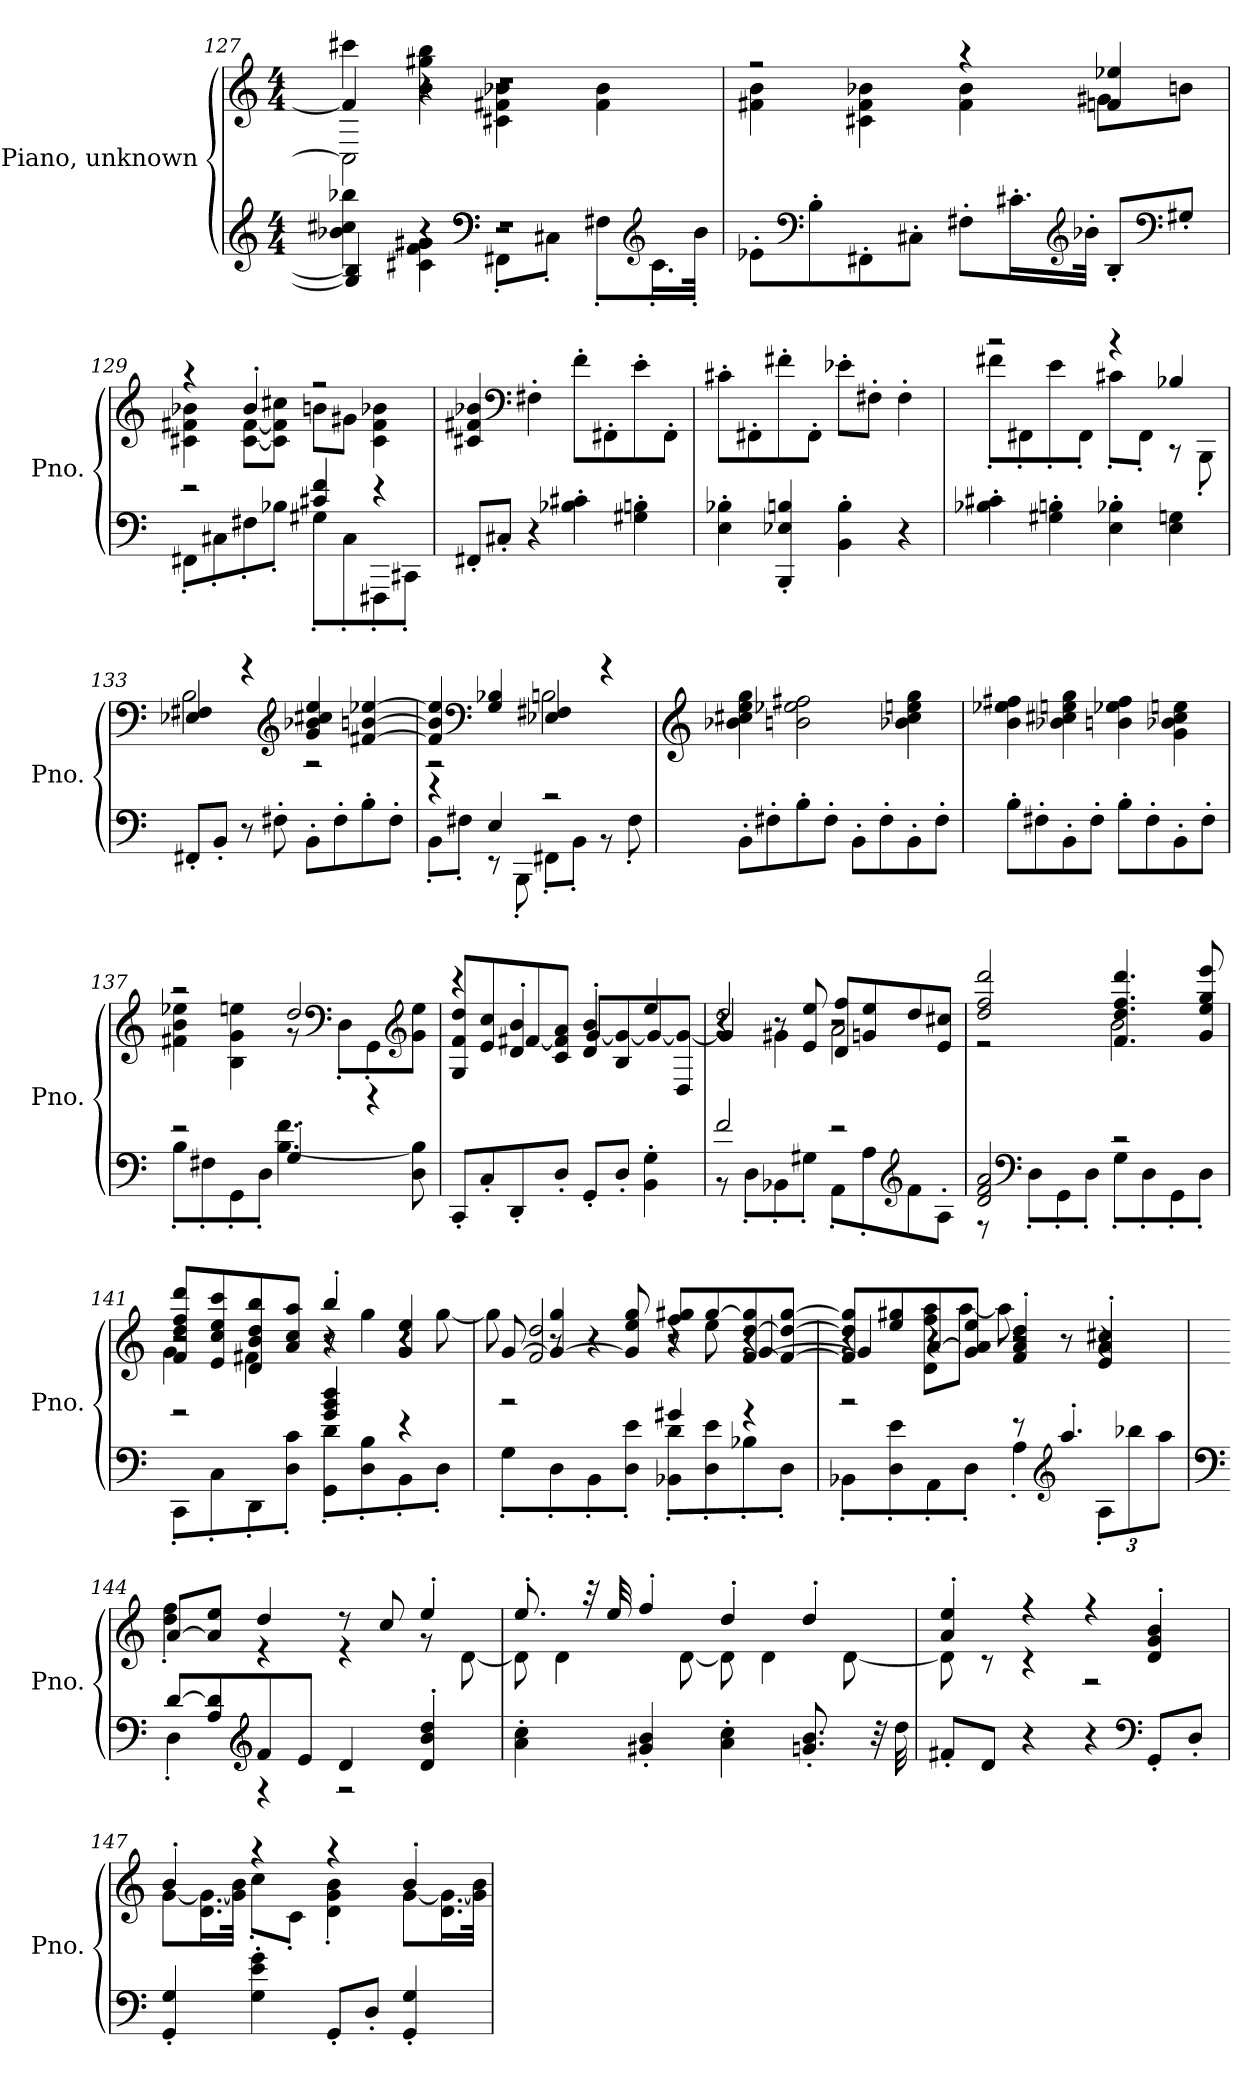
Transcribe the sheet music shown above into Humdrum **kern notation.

**kern	**kern
*part1	*part1
*staff2	*staff1
*I"Piano, unknown	*
*I'Pno.	*
!!LO:LB:g=z
*clefG2	*clefG2
*k[]	*k[]
*M4/4	*M4/4
=127	=127
*^	*^
*	*^	*	*^
*	*	*	*	*	*^
1r	4b-X\ 4cc#X\ 4bb-X\	4G#/] 4B/]	1r	4ccc#X\	4f/]	2C#\]
.	4c#X\ 4f\ 4g#X\	4r	.	4b\ 4gg#X\ 4bb\	4r	.
*clefF4	*	*	*	*	*	*
.	8FF#X'\L	2r	.	4c#X\ 4f#X\ 4b-X\	2r	2r
.	8C#X'\J	.	.	.	.	.
.	8F#X'\L	.	.	4f#\ 4b-\	.	.
*clefG2	*	*	*	*	*	*
.	16.c#'\L	.	.	.	.	.
.	32b-'\JJk	.	.	.	.	.
*v	*v	*v	*	*	*	*
*	*	*v	*v	*v
=128	=128	=128
8e-X'\L	2r	4f#X\ 4b\
*clefF4	*	*
8B'\	.	.
8FF#X'\	.	4c#X\ 4f#\ 4b-X\
8C#X'\J	.	.
8F#X'\L	4r	4f#\ 4b-\
16.c#X'\L	.	.
*clefG2	*	*
32b-X'\JJk	.	.
8B'/L	4fn/ 4ee-X/	8g#X\L
*clefF4	*	*
8G#X'/J	.	8bn\J
!!LO:LB:g=z	!!
=129	=129	=129
*^	*	*
2r	8FF#X'\L	4r	4c#X\ 4f#X\ 4b-X\
.	8C#X'\	.	.
.	8F#X'\	4b-'/	[8c#\ [8f#\L
.	8B-X'\J	.	8c#\] 8f#\] 8cc#X\J
4c#X/ 4f/	8G#X'\L	2r	8bn\L
.	8C#'\	.	8g#X\J
4r	8FFF#X'\	.	4c#\ 4f#\ 4b-X\
.	8CC#X'\J	.	.
*v	*v	*	*
*	*v	*v
=130	=130
8FF#X'/L	4c#X/ 4f#X/ 4b-X/
8C#X'/J	.
*	*clefF4
4r	4F#X'\
4B-X\' 4c#X\'	8f#'\L
.	8FF#X'\
4G#X\' 4Bn\'	8e'\
.	8FF#'\J
=131	=131
4E\' 4B-X\'	8c#X'\L
.	8FF#X'\
4BBB/' 4E-X/' 4Bn/'	8f#X'\
.	8FF#'\J
4BB\' 4B\'	8e-X'\L
.	8F#X'\J
4r	4F#'\
!!LO:LB:g=z
=132	=132
*	*^
4B-X\' 4c#X\'	2r	8f#X'\L
.	.	8FF#X'\
4G#X\' 4Bn\'	.	8e'\
.	.	8FF#'\J
4E\' 4B-X\'	4r	8c#X'\L
.	.	8FF#'\J
4E\ 4Gn\	4B-X/	8r
.	.	8BBB'\
=133	=133	=133
8FF#X'/L	4E-X/ 4F#X/	2B\
8BB'/J	.	.
8r	4r	.
8F#X'\	.	.
*	*clefG2	*
8BB'\L	4g/ 4b-X/ 4cc#X/ 4ee/	2r
8F#'\	.	.
8B'\	[4f#X/ [4bn/ [4ee-X/	.
8F#'\J	.	.
=134	=134	=134
*^	*	*
4r	8BB'\L	4f#/] 4b/] 4ee-/]	2r
.	8F#X'\J	.	.
*	*	*clefF4	*
4E/	8r	4G/ 4B-X/	.
.	8BBB'\	.	.
2r	8FF#X'\L	4E-X/ 4F#X/	2Bn\
.	8BB'\J	.	.
.	8r	4r	.
.	8F#'\	.	.
*v	*v	*	*
*	*v	*v
!!LO:PB:g=z
=135	=135
*	*clefG2
8BB'\L	4b-X\ 4cc#X\ 4ee\ 4gg\
8F#X'\	.
8B'\	2bn\ 2ee-X\ 2ff#X\
8F#'\J	.
8BB'\L	.
8F#'\	.
8BB'\	4b-X\ 4cc#\ 4een\ 4gg\
8F#'\J	.
=136	=136
8B'\L	4b\ 4ee-X\ 4ff#X\
8F#X'\	.
8BB'\	4b-X\ 4cc#X\ 4een\ 4gg\
8F#'\J	.
8B'\L	4bn\ 4ee-X\ 4ff#\
8F#'\	.
8BB'\	4g\ 4b-X\ 4cc#\ 4een\
8F#'\J	.
=137	=137
*^	*^
2r	8B'\L	2r	4f#X\ 4b\ 4ee-X\
.	8F#X'\	.	.
.	8GG'\	.	4B\ 4g\ 4een\
.	8D'\J	.	.
4G'/	[4.B\ 4.f\	2dd/	8r
*	*	*clefF4	*
.	.	.	8D'\L
4r	.	.	8GG'\
*	*	*clefG2	*
.	8D\ 8B\]	.	8g\ 8ee\J
*v	*v	*	*
!!LO:LB:g=z	!!
=138	=138	=138
8CC'/L	4r	8G/ 8f/ 8dd/L
8C'/	.	8e/ 8cc/
8DD'/	4d/' 4b/'	[8f#X/
8D'/J	.	8c/ 8f#/] 8a/J
8GG'/L	4d/' 4b/'	[8g/L
8D'/J	.	8B/ 8g/_
4BB\' 4G\'	4ee/	8g/_
.	.	8D/ 8g/_J
=139	=139	=139
*^	*	*^
2f/	8r	2dd/	4r	4g/]
.	8D'\L	.	.	.
.	8BB-X'\	.	4g#X\	8r
.	8G#X'\J	.	.	8e/ 8ee/
2r	8AA'\L	2r	2a\	8d/ 8ff/L
.	8A'\	.	.	8gn/ 8ee/
*clefG2	*	*	*	*
.	8f\	.	.	8dd/
.	8A'\J	.	.	8e/ 8cc#X/J
*	*	*	*v	*v
=140	=140	=140	=140
2d/ 2f/ 2a/	8r	2dd/ 2ff/ 2ddd/	2r
*clefF4	*	*	*
.	8D'\L	.	.
.	8GG'\	.	.
.	8D'\J	.	.
2r	8G'\L	4.f/ 4.dd/ 4.ff/ 4.ddd/	2b\
.	8D'\	.	.
.	8GG'\	.	.
.	8D'\J	8g/ 8ee/ 8gg/ 8eee/	.
!!LO:LB:g=z
=141	=141	=141	=141
*	*	*	*^
2r	8CC'\L	8f/ 8dd/ 8ff/ 8ddd/L	4g\	2r
.	8C'\	8e/ 8cc/ 8ee/ 8ccc/	.	.
.	8DD'\	8d/ 8b/ 8dd/ 8bb/	4f#X\	.
.	8D\' 8c\'J	8a/ 8cc/ 8aa/J	.	.
4g/ 4b/ 4dd/	8GG\' 8d\'L	4bb'/	8r	4r
.	8D\' 8B\'	.	4gg\	.
4r	8BB'\	4r	.	4g/ 4ee/
.	8D'\J	.	[8gg\	.
=142	=142	=142	=142	=142
2r	8G'\L	[8g/	8gg\]	2f/ 2dd/
.	8D'\	4g/_ 4gg/	8r	.
.	8BB'\	.	4r	.
.	8D\' 8e\'J	8g/] 8ee/ 8gg/	.	.
4g#X/	8BB-X\' 8d\'L	8ff/ 8gg#X/L	8r	4r
.	8D\' 8e\'	[8gg#/	8ee\	.
4r	8B-X'\	[8f/ [8dd/ 8gg#/]	4r	[4g/
.	8D'\J	8f/_ 8dd/_ [8gg#/J	.	.
=143	=143	=143	=143	=143
2r	8BB-X'\L	8f/] 8dd/] 8gg#/]L	4r	4g/]
.	8D\' 8e\'	8ee/ 8gg#X/	.	.
.	8AA'\	[8a/	8d\ 8ff\ 8aa\L	4r
.	8D'\J	8g/ 8a/] 8ee/J	[8aa\J	.
8r	4A'\	4f/' 4a/' 4dd/'	8aa\]	2r
*clefG2	*	*	*	*
4.aa'/	.	.	8r	.
*	*Xbrackettup	*	*	*
.	12A'\L	4e/' 4a/' 4cc#X/'	4r	.
.	12bb-X\	.	.	.
.	12aa\J	.	.	.
*	*	*v	*v	*v
!!LO:LB:g=z
=144	=144	=144
*clefF4	*	*
*	*	*^
[8d/L	4D'\	[8a/L	4dd\' 4ff\'
8A/ 8d/]	.	8a/] 8ee/J	.
*clefG2	*	*	*
8f/	4r	4dd/	4r
8e/J	.	.	.
4d/	2r	8r	4r
.	.	8cc/	.
4d/' 4b/' 4dd/'	.	4ee'/	8r
.	.	.	[8d\
*v	*v	*	*
=145	=145	=145
4a\' 4cc\'	8.ee'/	8d\]
.	.	4d\
.	32r	.
.	32ee/	.
4g#X/' 4b/'	4ff'/	.
.	.	[8d\
4a\' 4cc\'	4dd'/	8d\]
.	.	4d\
8.gn/' 8.b/'	4dd'/	.
.	.	[8d\
32r	.	.
32dd\	.	.
=146	=146	=146
8f#X'/L	4a/' 4ee/'	8d\]
8d/J	.	8r
4r	4r	4r
4r	4r	2r
*clefF4	*	*
8GG'/L	4d/' 4g/' 4b/'	.
8D'/J	.	.
!!LO:LB:g=z	!!
=147	=147	=147
4GG/' 4G/'	4b'/	[8g\L
.	.	16.d\ 16.g\_L
.	.	32g\] 32b\JJk
4G\' 4e\' 4g\'	4r	8cc'\L
.	.	8c'\J
8GG'/L	4r	4d\' 4g\' 4b\'
8D'/J	.	.
4GG/' 4G/'	4b'/	[8g\L
.	.	16.d\ 16.g\_L
.	.	32g\] 32b\JJk
*	*v	*v
=	=
*-	*-
